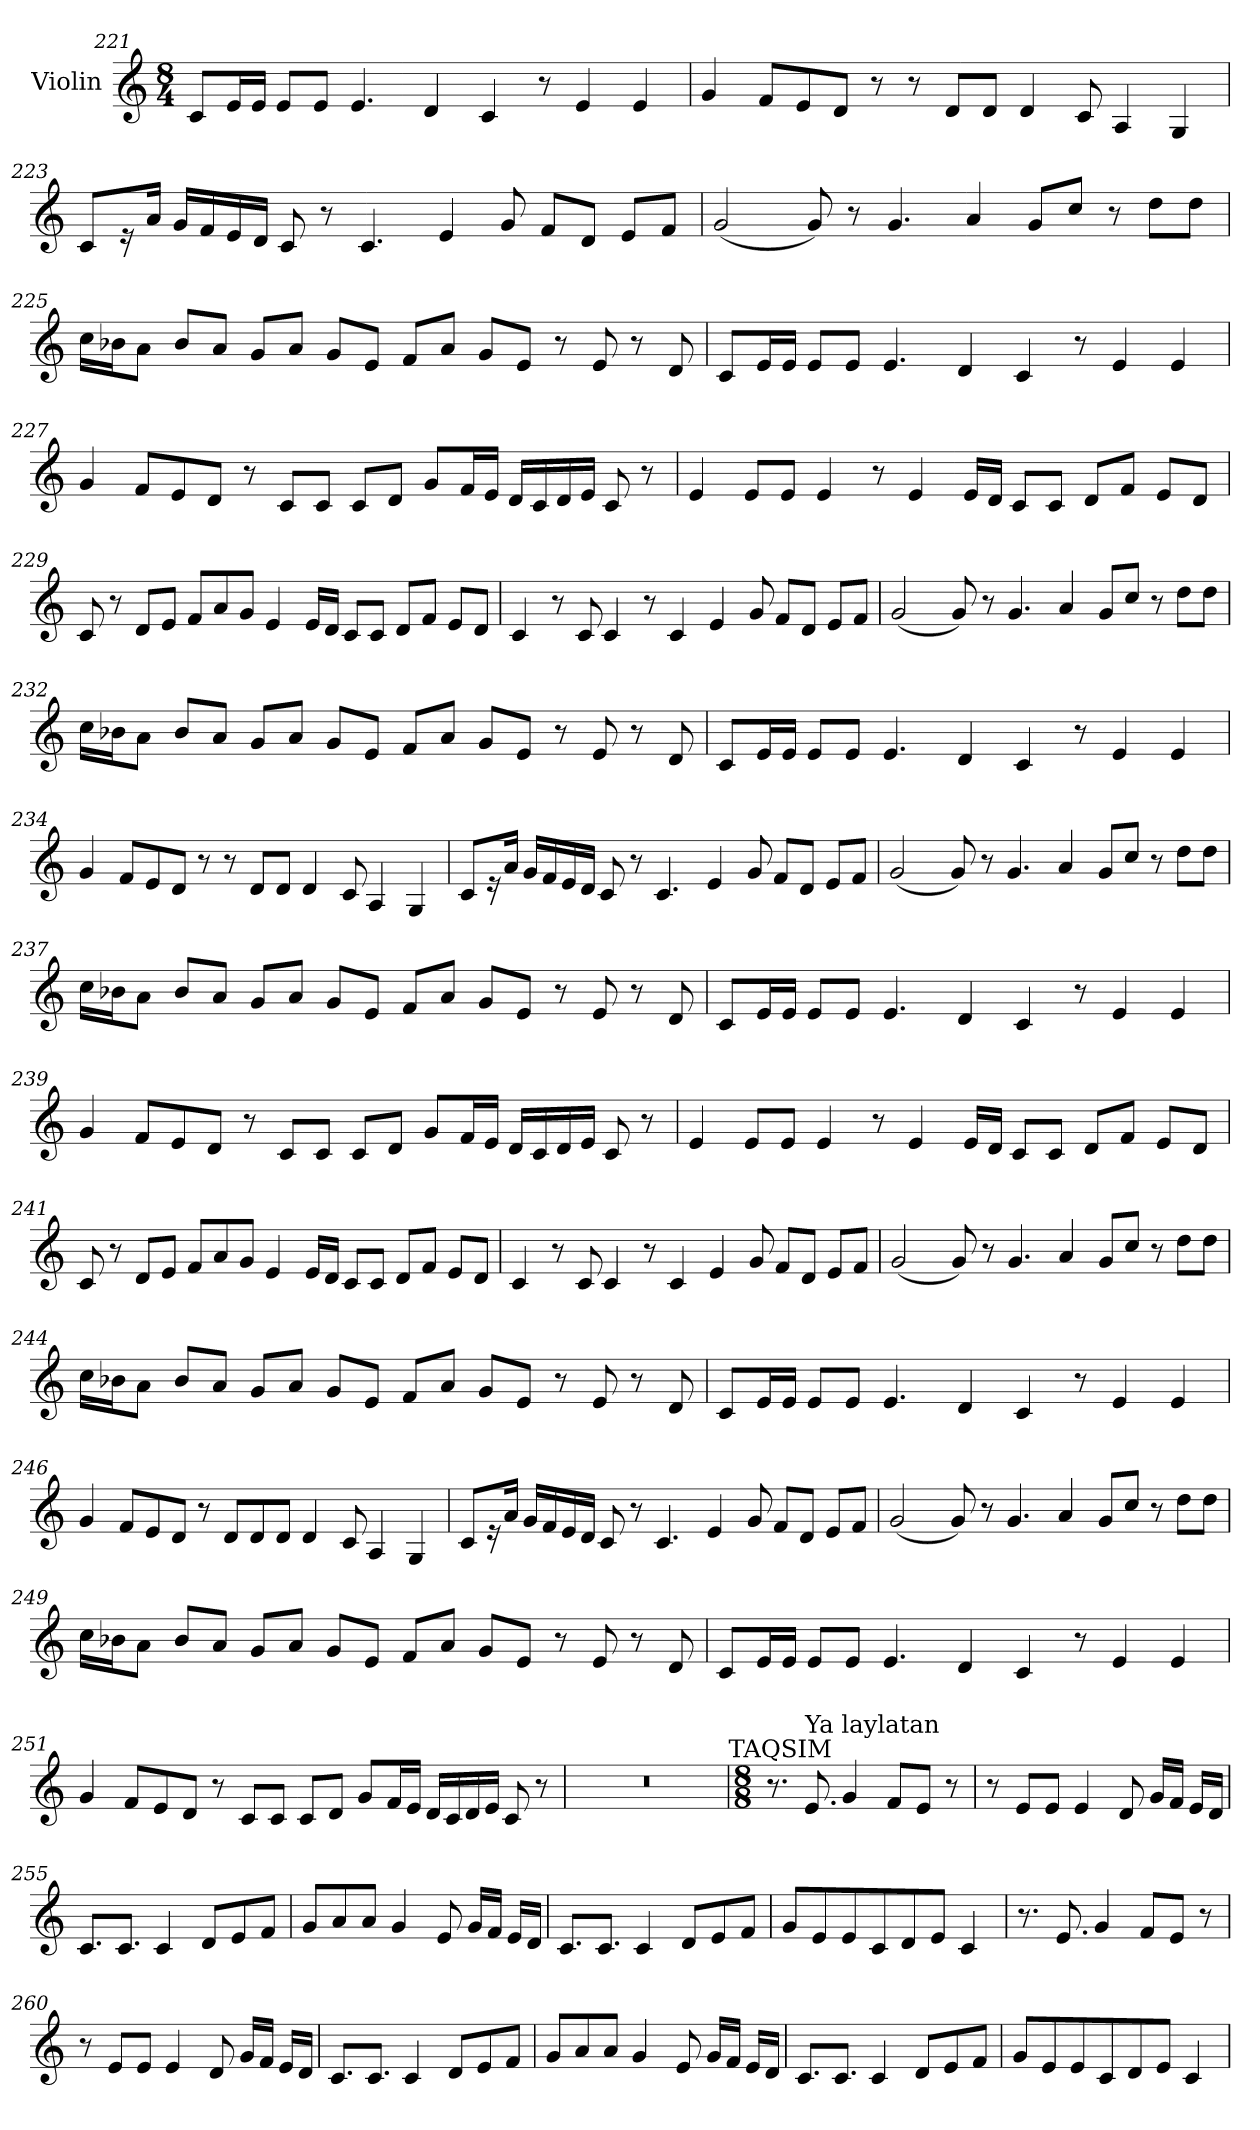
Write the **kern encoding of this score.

**kern
*part1
*staff1
*I"Violin
!!LO:LB:g=z
*clefG2
*k[]
*C:
*M8/4
=221
8c/L
16e/L
16e/JJ
8e/L
8e/J
4.e/
4d/
4c/
8r
4e/
4e/
=222
4g/
8f/L
8e/
8d/J
8r
8r
8d/L
8d/J
4d/
8c/
4A/
4G/
!!LO:LB:g=z
=223
8c/L
16r
16a/Jk
16g/LL
16f/
16e/
16d/JJ
8c/
8r
4.c/
4e/
8g/
8f/L
8d/J
8e/L
8f/J
=224
(2g/
8g/)
8r
4.g/
4a/
8g/L
8cc/J
8r
8dd\L
8dd\J
!!LO:LB:g=z
=225
16cc\LL
16b-X\J
8a\J
8b-/L
8a/J
8g/L
8a/J
8g/L
8e/J
8f/L
8a/J
8g/L
8e/J
8r
8e/
8r
8d/
=226
8c/L
16e/L
16e/JJ
8e/L
8e/J
4.e/
4d/
4c/
8r
4e/
4e/
!!LO:LB:g=z
=227
4g/
8f/L
8e/
8d/J
8r
8c/L
8c/J
8c/L
8d/J
8g/L
16f/L
16e/JJ
16d/LL
16c/
16d/
16e/JJ
8c/
8r
=228
4e/
8e/L
8e/J
4e/
8r
4e/
16e/LL
16d/JJ
8c/L
8c/J
8d/L
8f/J
8e/L
8d/J
!!LO:LB:g=z
=229
8c/
8r
8d/L
8e/J
8f/L
8a/
8g/J
4e/
16e/LL
16d/JJ
8c/L
8c/J
8d/L
8f/J
8e/L
8d/J
=230
4c/
8r
8c/
4c/
8r
4c/
4e/
8g/
8f/L
8d/J
8e/L
8f/J
!!LO:PB:g=z
=231
(2g/
8g/)
8r
4.g/
4a/
8g/L
8cc/J
8r
8dd\L
8dd\J
=232
16cc\LL
16b-X\J
8a\J
8b-/L
8a/J
8g/L
8a/J
8g/L
8e/J
8f/L
8a/J
8g/L
8e/J
8r
8e/
8r
8d/
!!LO:LB:g=z
=233
8c/L
16e/L
16e/JJ
8e/L
8e/J
4.e/
4d/
4c/
8r
4e/
4e/
=234
4g/
8f/L
8e/
8d/J
8r
8r
8d/L
8d/J
4d/
8c/
4A/
4G/
!!LO:LB:g=z
=235
8c/L
16r
16a/Jk
16g/LL
16f/
16e/
16d/JJ
8c/
8r
4.c/
4e/
8g/
8f/L
8d/J
8e/L
8f/J
=236
(2g/
8g/)
8r
4.g/
4a/
8g/L
8cc/J
8r
8dd\L
8dd\J
!!LO:LB:g=z
=237
16cc\LL
16b-X\J
8a\J
8b-/L
8a/J
8g/L
8a/J
8g/L
8e/J
8f/L
8a/J
8g/L
8e/J
8r
8e/
8r
8d/
=238
8c/L
16e/L
16e/JJ
8e/L
8e/J
4.e/
4d/
4c/
8r
4e/
4e/
!!LO:LB:g=z
=239
4g/
8f/L
8e/
8d/J
8r
8c/L
8c/J
8c/L
8d/J
8g/L
16f/L
16e/JJ
16d/LL
16c/
16d/
16e/JJ
8c/
8r
=240
4e/
8e/L
8e/J
4e/
8r
4e/
16e/LL
16d/JJ
8c/L
8c/J
8d/L
8f/J
8e/L
8d/J
!!LO:LB:g=z
=241
8c/
8r
8d/L
8e/J
8f/L
8a/
8g/J
4e/
16e/LL
16d/JJ
8c/L
8c/J
8d/L
8f/J
8e/L
8d/J
=242
4c/
8r
8c/
4c/
8r
4c/
4e/
8g/
8f/L
8d/J
8e/L
8f/J
!!LO:LB:g=z
=243
(2g/
8g/)
8r
4.g/
4a/
8g/L
8cc/J
8r
8dd\L
8dd\J
=244
16cc\LL
16b-X\J
8a\J
8b-/L
8a/J
8g/L
8a/J
8g/L
8e/J
8f/L
8a/J
8g/L
8e/J
8r
8e/
8r
8d/
!!LO:LB:g=z
=245
8c/L
16e/L
16e/JJ
8e/L
8e/J
4.e/
4d/
4c/
8r
4e/
4e/
=246
4g/
8f/L
8e/
8d/J
8r
8d/L
8d/
8d/J
4d/
8c/
4A/
4G/
!!LO:PB:g=z
=247
8c/L
16r
16a/Jk
16g/LL
16f/
16e/
16d/JJ
8c/
8r
4.c/
4e/
8g/
8f/L
8d/J
8e/L
8f/J
!!LO:PB:g=z
=248
(2g/
8g/)
8r
4.g/
4a/
8g/L
8cc/J
8r
8dd\L
8dd\J
!!LO:PB:g=z
=249
16cc\LL
16b-X\J
8a\J
8b-/L
8a/J
8g/L
8a/J
8g/L
8e/J
8f/L
8a/J
8g/L
8e/J
8r
8e/
8r
8d/
!!LO:PB:g=z
=250
8c/L
16e/L
16e/JJ
8e/L
8e/J
4.e/
4d/
4c/
8r
4e/
4e/
!!LO:PB:g=z
=251
4g/
8f/L
8e/
8d/J
8r
8c/L
8c/J
8c/L
8d/J
8g/L
16f/L
16e/JJ
16d/LL
16c/
16d/
16e/JJ
8c/
8r
=252
0r
!LO:TX:a:t=TAQSIM
!!LO:PB:g=z
=253
*M8/8
*MM80
8.r
!LO:TX:a:t=Ya laylatan
8.e/
4g/
8f/L
8e/J
8r
!!LO:PB:g=z
=254
8r
8e/L
8e/J
4e/
8d/
16g/LL
16f/JJ
16e/LL
16d/JJ
=255
8.c/L
8.c/J
4c/
8d/L
8e/
8f/J
=256
8g/L
8a/
8a/J
4g/
8e/
16g/LL
16f/JJ
16e/LL
16d/JJ
!!LO:PB:g=z
=257
8.c/L
8.c/J
4c/
8d/L
8e/
8f/J
!!LO:PB:g=z
=258
8g/L
8e/
8e/
8c/
8d/
8e/J
4c/
=259
8.r
8.e/
4g/
8f/L
8e/J
8r
=260
8r
8e/L
8e/J
4e/
8d/
16g/LL
16f/JJ
16e/LL
16d/JJ
!!LO:PB:g=z
=261
8.c/L
8.c/J
4c/
8d/L
8e/
8f/J
!!LO:PB:g=z
=262
8g/L
8a/
8a/J
4g/
8e/
16g/LL
16f/JJ
16e/LL
16d/JJ
=263
8.c/L
8.c/J
4c/
8d/L
8e/
8f/J
=264
8g/L
8e/
8e/
8c/
8d/
8e/J
4c/
=
*-
